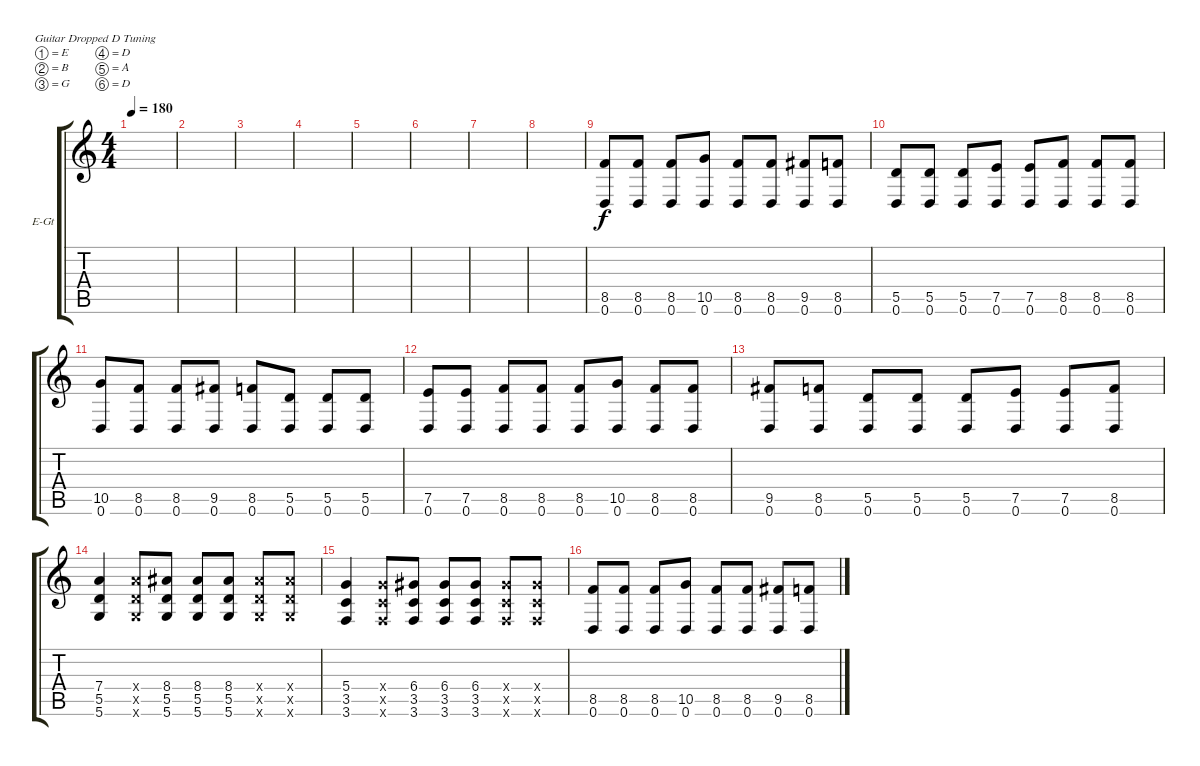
\bracketExtendMode groupsimilarinstruments
\firstSystemTrackNameOrientation horizontal
\otherSystemsTrackNameOrientation horizontal
\track ("Electric Guitar" "E-Gt") {instrument overdrivenguitar}
\staff {score tabs}
\tuning (E4 B3 G3 D3 A2 D2)
\ts (4 4)
\tempo 180
\clef g2
\scale
0.333333
\ks c
|
\scale
0.333333 |
\scale
0.333333 |
\scale
0.333333 |
\scale
0.333333 |
\scale
0.333333 |
\scale
0.333333 |
\scale
0.333333 |
\scale
0.333333 (0.6 8.5).8 (0.6 8.5).8 (0.6 8.5).8 (0.6 10.5).8 (0.6 8.5).8 (0.6 8.5).8 (0.6 9.5).8 (0.6 8.5).8 |
\scale
0.333333 (0.6 5.5).8 (0.6 5.5).8 (0.6 5.5).8 (0.6 7.5).8 (0.6 7.5).8 (0.6 8.5).8 (0.6 8.5).8 (0.6 8.5).8 |
\scale
0.333333 (0.6 10.5).8 (0.6 8.5).8 (0.6 8.5).8 (0.6 9.5).8 (0.6 8.5).8 (0.6 5.5).8 (0.6 5.5).8 (0.6 5.5).8 |
\scale
0.333333 (0.6 7.5).8 (0.6 7.5).8 (0.6 8.5).8 (0.6 8.5).8 (0.6 8.5).8 (0.6 10.5).8 (0.6 8.5).8 (0.6 8.5).8 |
\scale
0.333333 (0.6 9.5).8 (0.6 8.5).8 (0.6 5.5).8 (0.6 5.5).8 (0.6 5.5).8 (0.6 7.5).8 (0.6 7.5).8 (0.6 8.5).8 |
\scale
0.333333 (5.6 7.4 5.5).4 (5.6{x} 7.4{x} 5.5{x}).8 (5.6 5.5 8.4).8 (5.6 5.5 8.4).8 (5.6 5.5 8.4).8 (5.6{x} 5.5{x} 8.4{x}).8 (5.6{x} 5.5{x} 8.4{x}).8 |
\scale
0.333333 (3.6 5.4 3.5).4 (3.6{x} 5.4{x} 3.5{x}).8 (3.6 3.5 6.4).8 (3.6 3.5 6.4).8 (3.6 3.5 6.4).8 (3.6{x} 3.5{x} 6.4{x}).8 (3.6{x} 3.5{x} 6.4{x}).8 |
\scale
0.333333 (0.6 8.5).8 (0.6 8.5).8 (0.6 8.5).8 (0.6 10.5).8 (0.6 8.5).8 (0.6 8.5).8 (0.6 9.5).8 (0.6 8.5).8
